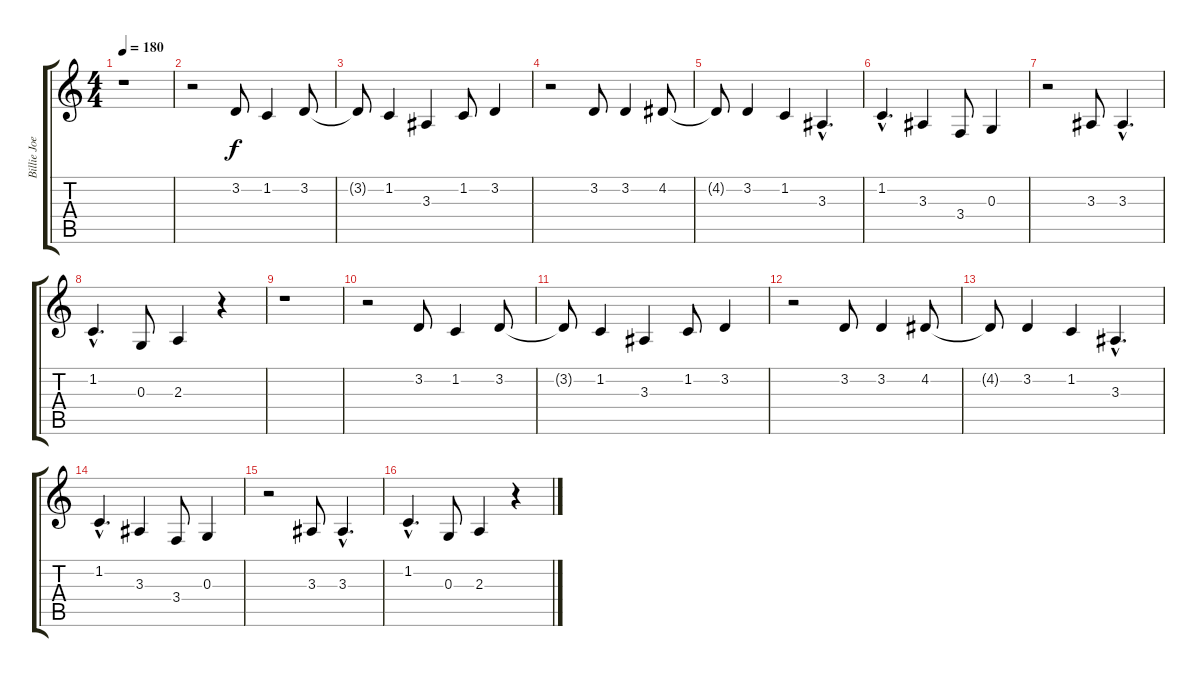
\track ("Billie Joe (Voice)" "Billie Joe") {instrument tenorsax}
\staff {score tabs}
\tuning (E4 B3 G3 D3 A2 E2) {hide}
\ts (4 4)
\tempo 180
\clef g2
\ks c
r.1{dy f} |
r.2 3.2.8 1.2.4 3.2.8 |
3.2{t}.8 1.2.4 3.3.4 1.2.8 3.2.4 |
r.2 3.2.8 3.2.4 4.2.8 |
4.2{t}.8 3.2.4 1.2.4 3.3{hac}.4{d} |
1.2{hac}.4{d} 3.3.4 3.4.8 0.3.4 |
r.2 3.3.8 3.3{hac}.4{d} |
1.2{hac}.4{d} 0.3.8 2.3.4 r.4 |
r.1 |
r.2 3.2.8 1.2.4 3.2.8 |
3.2{t}.8 1.2.4 3.3.4 1.2.8 3.2.4 |
r.2 3.2.8 3.2.4 4.2.8 |
4.2{t}.8 3.2.4 1.2.4 3.3{hac}.4{d} |
1.2{hac}.4{d} 3.3.4 3.4.8 0.3.4 |
r.2 3.3.8 3.3{hac}.4{d} |
1.2{hac}.4{d} 0.3.8 2.3.4 r.4
